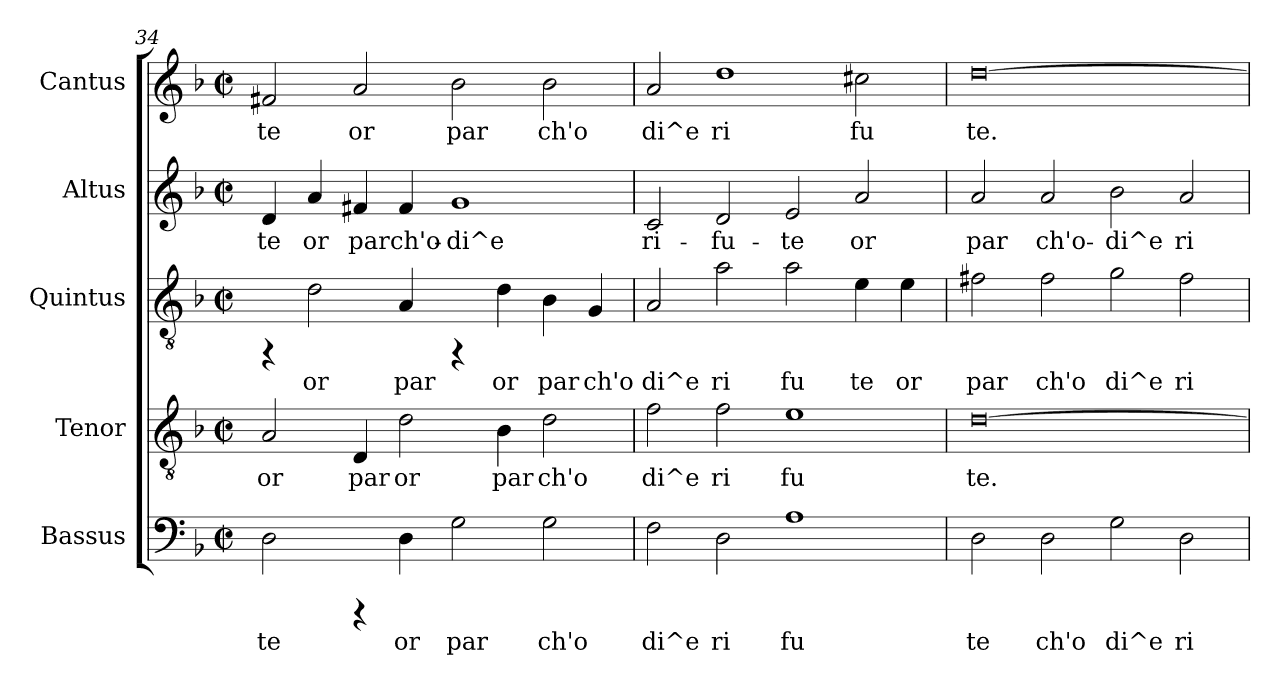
**kern	**text	**kern	**text	**kern	**text	**kern	**text	**kern	**text
*part5	*part5	*part4	*part4	*part3	*part3	*part2	*part2	*part1	*part1
*staff5	*staff5	*staff4	*staff4	*staff3	*staff3	*staff2	*staff2	*staff1	*staff1
*I"Bassus	*	*I"Tenor	*	*I"Quintus	*	*I"Altus	*	*I"Cantus	*
!!LO:PB:g=z
*clefF4	*	*clefGv2	*	*clefGv2	*	*clefG2	*	*clefG2	*
*k[b-]	*	*k[b-]	*	*k[b-]	*	*k[b-]	*	*k[b-]	*
*F:	*	*F:	*	*F:	*	*F:	*	*F:	*
*M2/2	*	*M2/2	*	*M2/2	*	*M2/2	*	*M2/2	*
*met(c|)	*	*met(c|)	*	*met(c|)	*	*met(c|)	*	*met(c|)	*
=34	=34	=34	=34	=34	=34	=34	=34	=34	=34
!	!LO:LY:b:cj	!	!LO:LY:b:cj	!	!	!	!LO:LY:b:cj	!	!LO:LY:b:cj
2D\	te	2A/	or	4rFF	.	4d/	-te	2f#X/	te
!	!	!	!	!	!LO:LY:b:cj	!	!LO:LY:b:cj	!	!
.	.	.	.	2d\	or	4a/	or	.	.
!	!	!	!LO:LY:b:cj	!	!	!	!LO:LY:b:cj	!	!LO:LY:b:cj
4rCCC	.	4D/	par	.	.	4f#X/	par	2a/	or
!	!LO:LY:b:cj	!	!LO:LY:b:cj	!	!LO:LY:b:cj	!	!LO:LY:b:cj	!	!
4D\	or	2d\	or	4A/	par	4f#/	ch'o-	.	.
!	!LO:LY:b:cj	!	!	!	!	!	!LO:LY:b:cj	!	!LO:LY:b:cj
2G\	par	.	.	4rFF	.	1g	-di^e	2b-\	par
!	!	!	!LO:LY:b:cj	!	!LO:LY:b:cj	!	!	!	!
.	.	4B-\	par	4d\	or	.	.	.	.
!	!LO:LY:b:cj	!	!LO:LY:b:cj	!	!LO:LY:b:cj	!	!	!	!LO:LY:b:cj
2G\	ch'o	2d\	ch'o	4B-\	par	.	.	2b-\	ch'o
!	!	!	!	!	!LO:LY:b:cj	!	!	!	!
.	.	.	.	4G/	ch'o	.	.	.	.
=35	=35	=35	=35	=35	=35	=35	=35	=35	=35
!	!LO:LY:b:cj	!	!LO:LY:b:cj	!	!LO:LY:b:cj	!	!LO:LY:b:cj	!	!LO:LY:b:cj
2F\	di^e	2f\	di^e	2A/	di^e	2c/	ri-	2a/	di^e
!	!LO:LY:b:cj	!	!LO:LY:b:cj	!	!LO:LY:b:cj	!	!LO:LY:b:cj	!	!LO:LY:b:cj
2D\	ri	2f\	ri	2a\	ri	2d/	-fu-	1dd	ri
!	!LO:LY:b:cj	!	!LO:LY:b:cj	!	!LO:LY:b:cj	!	!LO:LY:b:cj	!	!
1A	fu	1e	fu	2a\	fu	2e/	-te	.	.
!	!	!	!	!	!LO:LY:b:cj	!	!LO:LY:b:cj	!	!LO:LY:b:cj
.	.	.	.	4e\	te	2a/	or	2cc#\	fu
!	!	!	!	!	!LO:LY:b:cj	!	!	!	!
.	.	.	.	4e\	or	.	.	.	.
=36	=36	=36	=36	=36	=36	=36	=36	=36	=36
!	!LO:LY:b:cj	!	!LO:LY:b:cj	!	!LO:LY:b:cj	!	!LO:LY:b:cj	!	!LO:LY:b:cj
2D\	te	[>0d	te.	2f#X\	par	2a/	par	[>0dd	te.
!	!LO:LY:b:cj	!	!	!	!LO:LY:b:cj	!	!LO:LY:b:cj	!	!
2D\	ch'o	.	.	2f#\	ch'o	2a/	ch'o-	.	.
!	!LO:LY:b:cj	!	!	!	!LO:LY:b:cj	!	!LO:LY:b:cj	!	!
2G\	di^e	.	.	2g\	di^e	2b-\	-di^e	.	.
!	!LO:LY:b:cj	!	!	!	!LO:LY:b:cj	!	!LO:LY:b:cj	!	!
2D\	ri	.	.	2f#\	ri	2a/	ri-	.	.
=	=	=	=	=	=	=	=	=	=
*-	*-	*-	*-	*-	*-	*-	*-	*-	*-
